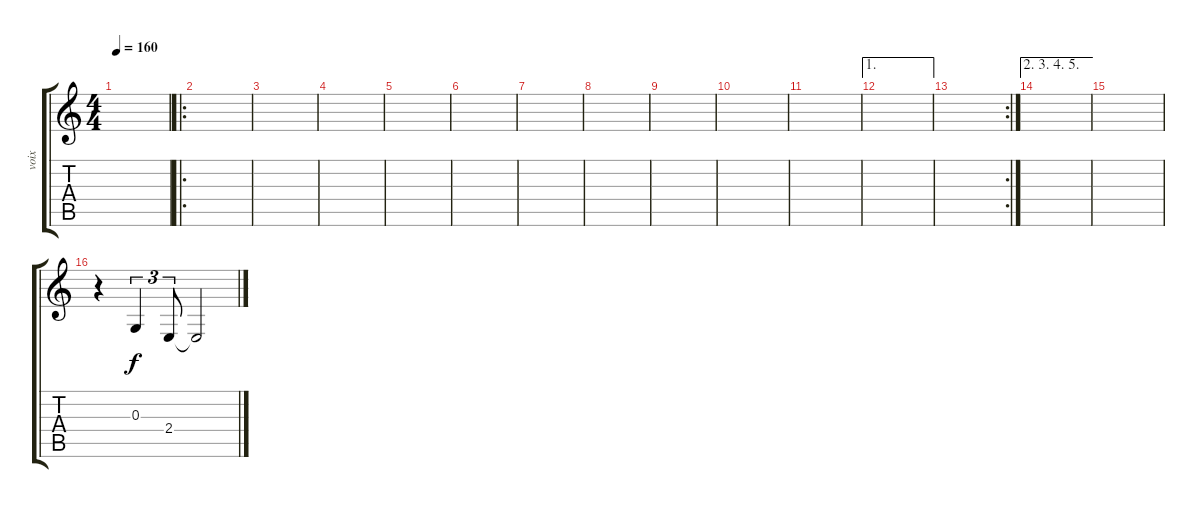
\track ("voix" "voix") {instrument voiceoohs}
\staff {score tabs}
\tuning (E4 B3 G3 D3 A2 E2) {hide}
\ts (4 4)
\tempo 160
\clef g2
\ks c
|
\ro
|
|
|
|
|
|
|
|
|
|
\ae 1
|
\rc 2
|
\ae (2 3 4 5)
|
|
r.4 0.3.4{tu (3 2)} 2.4.8{tu (3 2)} 2.4{t}.2
